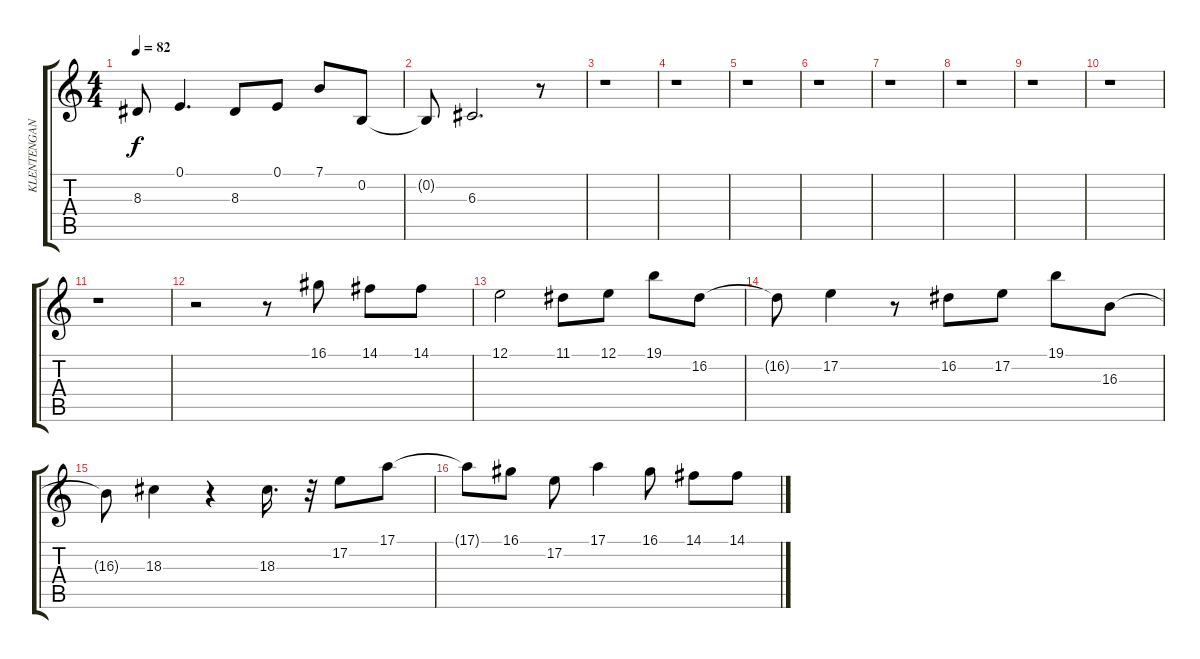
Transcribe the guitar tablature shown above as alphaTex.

\track ("KLENTENGAN" "KLENTENGAN") {instrument fx3crystal}
\staff {score tabs}
\tuning (E4 B3 G3 D3 A2 E2) {hide}
\ts (4 4)
\tempo 82
\clef g2
\ks c
8.3{t}.8{dy f} 0.1.4{d} 8.3.8 0.1.8 7.1.8 0.2.8 |
0.2{t}.8 6.3.2{d} r.8 |
r.1 |
r.1 |
r.1 |
r.1 |
r.1 |
r.1 |
r.1 |
r.1 |
r.1 |
r.2 r.8 16.1.8 14.1.8 14.1.8 |
12.1.2 11.1.8 12.1.8 19.1.8 16.2.8 |
16.2{t}.8 17.2.4 r.8 16.2.8 17.2.8 19.1.8 16.3.8 |
16.3{t}.8 18.3.4 r.4 18.3.16{d} r.32 17.2.8 17.1.8 |
17.1{t}.8 16.1.8 17.2.8 17.1.4 16.1.8 14.1.8 14.1.8
